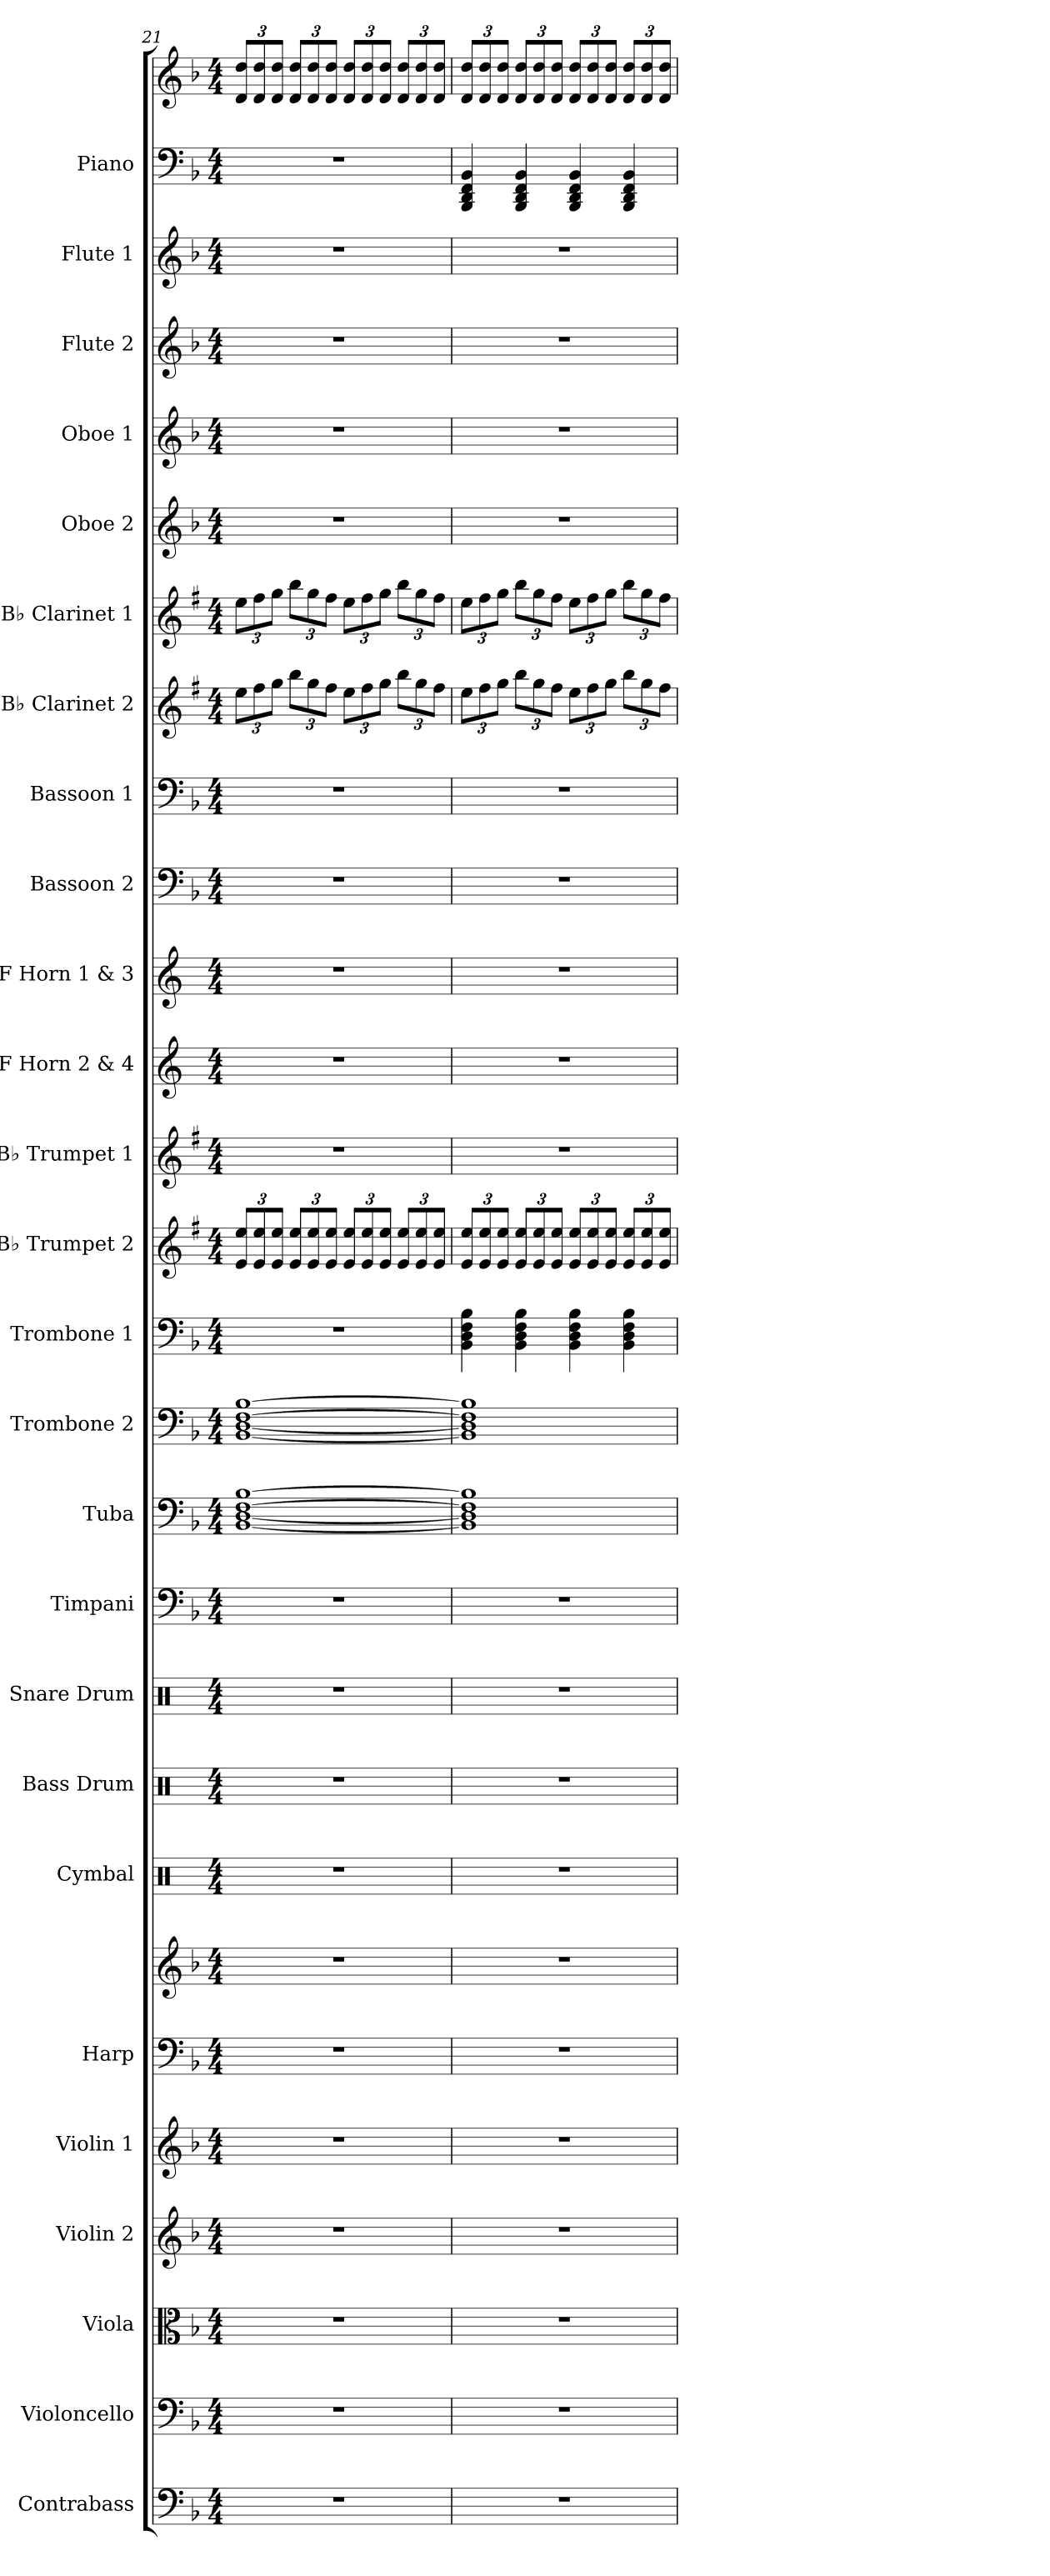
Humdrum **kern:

**kern	**kern	**kern	**kern	**kern	**kern	**kern	**kern	**kern	**kern	**kern	**kern	**kern	**kern	**kern	**kern	**kern	**kern	**kern	**kern	**kern	**kern	**kern	**kern	**kern	**kern	**kern	**kern
*part26	*part25	*part24	*part23	*part22	*part21	*part21	*part20	*part19	*part18	*part17	*part16	*part15	*part14	*part13	*part12	*part11	*part10	*part9	*part8	*part7	*part6	*part5	*part4	*part3	*part2	*part1	*part1
*staff28	*staff27	*staff26	*staff25	*staff24	*staff23	*staff22	*staff21	*staff20	*staff19	*staff18	*staff17	*staff16	*staff15	*staff14	*staff13	*staff12	*staff11	*staff10	*staff9	*staff8	*staff7	*staff6	*staff5	*staff4	*staff3	*staff2	*staff1
*I"Contrabass	*I"Violoncello	*I"Viola	*I"Violin 2	*I"Violin 1	*I"Harp	*	*I"Cymbal	*I"Bass Drum	*I"Snare Drum	*I"Timpani	*I"Tuba	*I"Trombone 2	*I"Trombone 1	*I"B♭ Trumpet 2	*I"B♭ Trumpet 1	*I"F Horn 2 &amp; 4	*I"F Horn 1 &amp; 3	*I"Bassoon 2	*I"Bassoon 1	*I"B♭ Clarinet 2	*I"B♭ Clarinet 1	*I"Oboe 2	*I"Oboe 1	*I"Flute 2	*I"Flute 1	*I"Piano	*
*I'Cb.	*I'Vc.	*I'Vla.	*I'Vln. 2	*I'Vln. 1	*I'Hrp.	*	*I'Cym.	*I'B. Dr.	*I'Sn. Dr.	*I'Timp.	*I'Tba.	*I'Tbn. 2	*I'Tbn. 1	*I'B♭ Tpt. 2	*I'B♭ Tpt. 1	*I'F Hn. 2 4	*I'F Hn. 1 3	*I'Bsn. 2	*I'Bsn. 1	*I'B♭ Cl. 2	*I'B♭ Cl. 1	*I'Ob. 2	*I'Ob. 1	*I'Fl. 2	*I'Fl. 1	*I'Pno.	*
*clefF4	*clefF4	*clefC3	*clefG2	*clefG2	*clefF4	*clefG2	*clefX	*clefX	*clefX	*clefF4	*clefF4	*clefF4	*clefF4	*clefG2	*clefG2	*clefG2	*clefG2	*clefF4	*clefF4	*clefG2	*clefG2	*clefG2	*clefG2	*clefG2	*clefG2	*clefF4	*clefG2
*ITrd7c12	*	*	*	*	*	*	*	*	*	*	*	*	*	*ITrd1c2	*ITrd1c2	*ITrd4c7	*ITrd4c7	*	*	*ITrd1c2	*ITrd1c2	*	*	*	*	*	*
*k[b-]	*k[b-]	*k[b-]	*k[b-]	*k[b-]	*k[b-]	*k[b-]	*k[]	*k[]	*k[]	*k[b-]	*k[b-]	*k[b-]	*k[b-]	*k[b-]	*k[b-]	*k[b-]	*k[b-]	*k[b-]	*k[b-]	*k[b-]	*k[b-]	*k[b-]	*k[b-]	*k[b-]	*k[b-]	*k[b-]	*k[b-]
*M4/4	*M4/4	*M4/4	*M4/4	*M4/4	*M4/4	*M4/4	*M4/4	*M4/4	*M4/4	*M4/4	*M4/4	*M4/4	*M4/4	*M4/4	*M4/4	*M4/4	*M4/4	*M4/4	*M4/4	*M4/4	*M4/4	*M4/4	*M4/4	*M4/4	*M4/4	*M4/4	*M4/4
*	*	*	*	*	*	*	*	*	*	*	*	*	*	*Xbrackettup	*	*	*	*	*	*Xbrackettup	*Xbrackettup	*	*	*	*	*	*Xbrackettup
=21	=21	=21	=21	=21	=21	=21	=21	=21	=21	=21	=21	=21	=21	=21	=21	=21	=21	=21	=21	=21	=21	=21	=21	=21	=21	=21	=21
1r	1r	1r	1r	1r	1r	1r	1r	1r	1r	1r	[1BB- [1D [1F [1B-	[1BB- [1D [1F [1B-	1r	12d/ 12dd/L	1r	1r	1r	1r	1r	12dd\L	12dd\L	1r	1r	1r	1r	1r	12d/ 12dd/L
.	.	.	.	.	.	.	.	.	.	.	.	.	.	12d/ 12dd/	.	.	.	.	.	12ee\	12ee\	.	.	.	.	.	12d/ 12dd/
.	.	.	.	.	.	.	.	.	.	.	.	.	.	12d/ 12dd/J	.	.	.	.	.	12ff\J	12ff\J	.	.	.	.	.	12d/ 12dd/J
.	.	.	.	.	.	.	.	.	.	.	.	.	.	12d/ 12dd/L	.	.	.	.	.	12aa\L	12aa\L	.	.	.	.	.	12d/ 12dd/L
.	.	.	.	.	.	.	.	.	.	.	.	.	.	12d/ 12dd/	.	.	.	.	.	12ff\	12ff\	.	.	.	.	.	12d/ 12dd/
.	.	.	.	.	.	.	.	.	.	.	.	.	.	12d/ 12dd/J	.	.	.	.	.	12ee\J	12ee\J	.	.	.	.	.	12d/ 12dd/J
.	.	.	.	.	.	.	.	.	.	.	.	.	.	12d/ 12dd/L	.	.	.	.	.	12dd\L	12dd\L	.	.	.	.	.	12d/ 12dd/L
.	.	.	.	.	.	.	.	.	.	.	.	.	.	12d/ 12dd/	.	.	.	.	.	12ee\	12ee\	.	.	.	.	.	12d/ 12dd/
.	.	.	.	.	.	.	.	.	.	.	.	.	.	12d/ 12dd/J	.	.	.	.	.	12ff\J	12ff\J	.	.	.	.	.	12d/ 12dd/J
.	.	.	.	.	.	.	.	.	.	.	.	.	.	12d/ 12dd/L	.	.	.	.	.	12aa\L	12aa\L	.	.	.	.	.	12d/ 12dd/L
.	.	.	.	.	.	.	.	.	.	.	.	.	.	12d/ 12dd/	.	.	.	.	.	12ff\	12ff\	.	.	.	.	.	12d/ 12dd/
.	.	.	.	.	.	.	.	.	.	.	.	.	.	12d/ 12dd/J	.	.	.	.	.	12ee\J	12ee\J	.	.	.	.	.	12d/ 12dd/J
=22	=22	=22	=22	=22	=22	=22	=22	=22	=22	=22	=22	=22	=22	=22	=22	=22	=22	=22	=22	=22	=22	=22	=22	=22	=22	=22	=22
1r	1r	1r	1r	1r	1r	1r	1r	1r	1r	1r	1BB-] 1D] 1F] 1B-]	1BB-] 1D] 1F] 1B-]	4BB-\ 4D\ 4F\ 4B-\	12d/ 12dd/L	1r	1r	1r	1r	1r	12dd\L	12dd\L	1r	1r	1r	1r	4BBB-/ 4DD/ 4FF/ 4BB-/	12d/ 12dd/L
.	.	.	.	.	.	.	.	.	.	.	.	.	.	12d/ 12dd/	.	.	.	.	.	12ee\	12ee\	.	.	.	.	.	12d/ 12dd/
.	.	.	.	.	.	.	.	.	.	.	.	.	.	12d/ 12dd/J	.	.	.	.	.	12ff\J	12ff\J	.	.	.	.	.	12d/ 12dd/J
.	.	.	.	.	.	.	.	.	.	.	.	.	4BB-\ 4D\ 4F\ 4B-\	12d/ 12dd/L	.	.	.	.	.	12aa\L	12aa\L	.	.	.	.	4BBB-/ 4DD/ 4FF/ 4BB-/	12d/ 12dd/L
.	.	.	.	.	.	.	.	.	.	.	.	.	.	12d/ 12dd/	.	.	.	.	.	12ff\	12ff\	.	.	.	.	.	12d/ 12dd/
.	.	.	.	.	.	.	.	.	.	.	.	.	.	12d/ 12dd/J	.	.	.	.	.	12ee\J	12ee\J	.	.	.	.	.	12d/ 12dd/J
.	.	.	.	.	.	.	.	.	.	.	.	.	4BB-\ 4D\ 4F\ 4B-\	12d/ 12dd/L	.	.	.	.	.	12dd\L	12dd\L	.	.	.	.	4BBB-/ 4DD/ 4FF/ 4BB-/	12d/ 12dd/L
.	.	.	.	.	.	.	.	.	.	.	.	.	.	12d/ 12dd/	.	.	.	.	.	12ee\	12ee\	.	.	.	.	.	12d/ 12dd/
.	.	.	.	.	.	.	.	.	.	.	.	.	.	12d/ 12dd/J	.	.	.	.	.	12ff\J	12ff\J	.	.	.	.	.	12d/ 12dd/J
.	.	.	.	.	.	.	.	.	.	.	.	.	4BB-\ 4D\ 4F\ 4B-\	12d/ 12dd/L	.	.	.	.	.	12aa\L	12aa\L	.	.	.	.	4BBB-/ 4DD/ 4FF/ 4BB-/	12d/ 12dd/L
.	.	.	.	.	.	.	.	.	.	.	.	.	.	12d/ 12dd/	.	.	.	.	.	12ff\	12ff\	.	.	.	.	.	12d/ 12dd/
.	.	.	.	.	.	.	.	.	.	.	.	.	.	12d/ 12dd/J	.	.	.	.	.	12ee\J	12ee\J	.	.	.	.	.	12d/ 12dd/J
=	=	=	=	=	=	=	=	=	=	=	=	=	=	=	=	=	=	=	=	=	=	=	=	=	=	=	=
*-	*-	*-	*-	*-	*-	*-	*-	*-	*-	*-	*-	*-	*-	*-	*-	*-	*-	*-	*-	*-	*-	*-	*-	*-	*-	*-	*-
